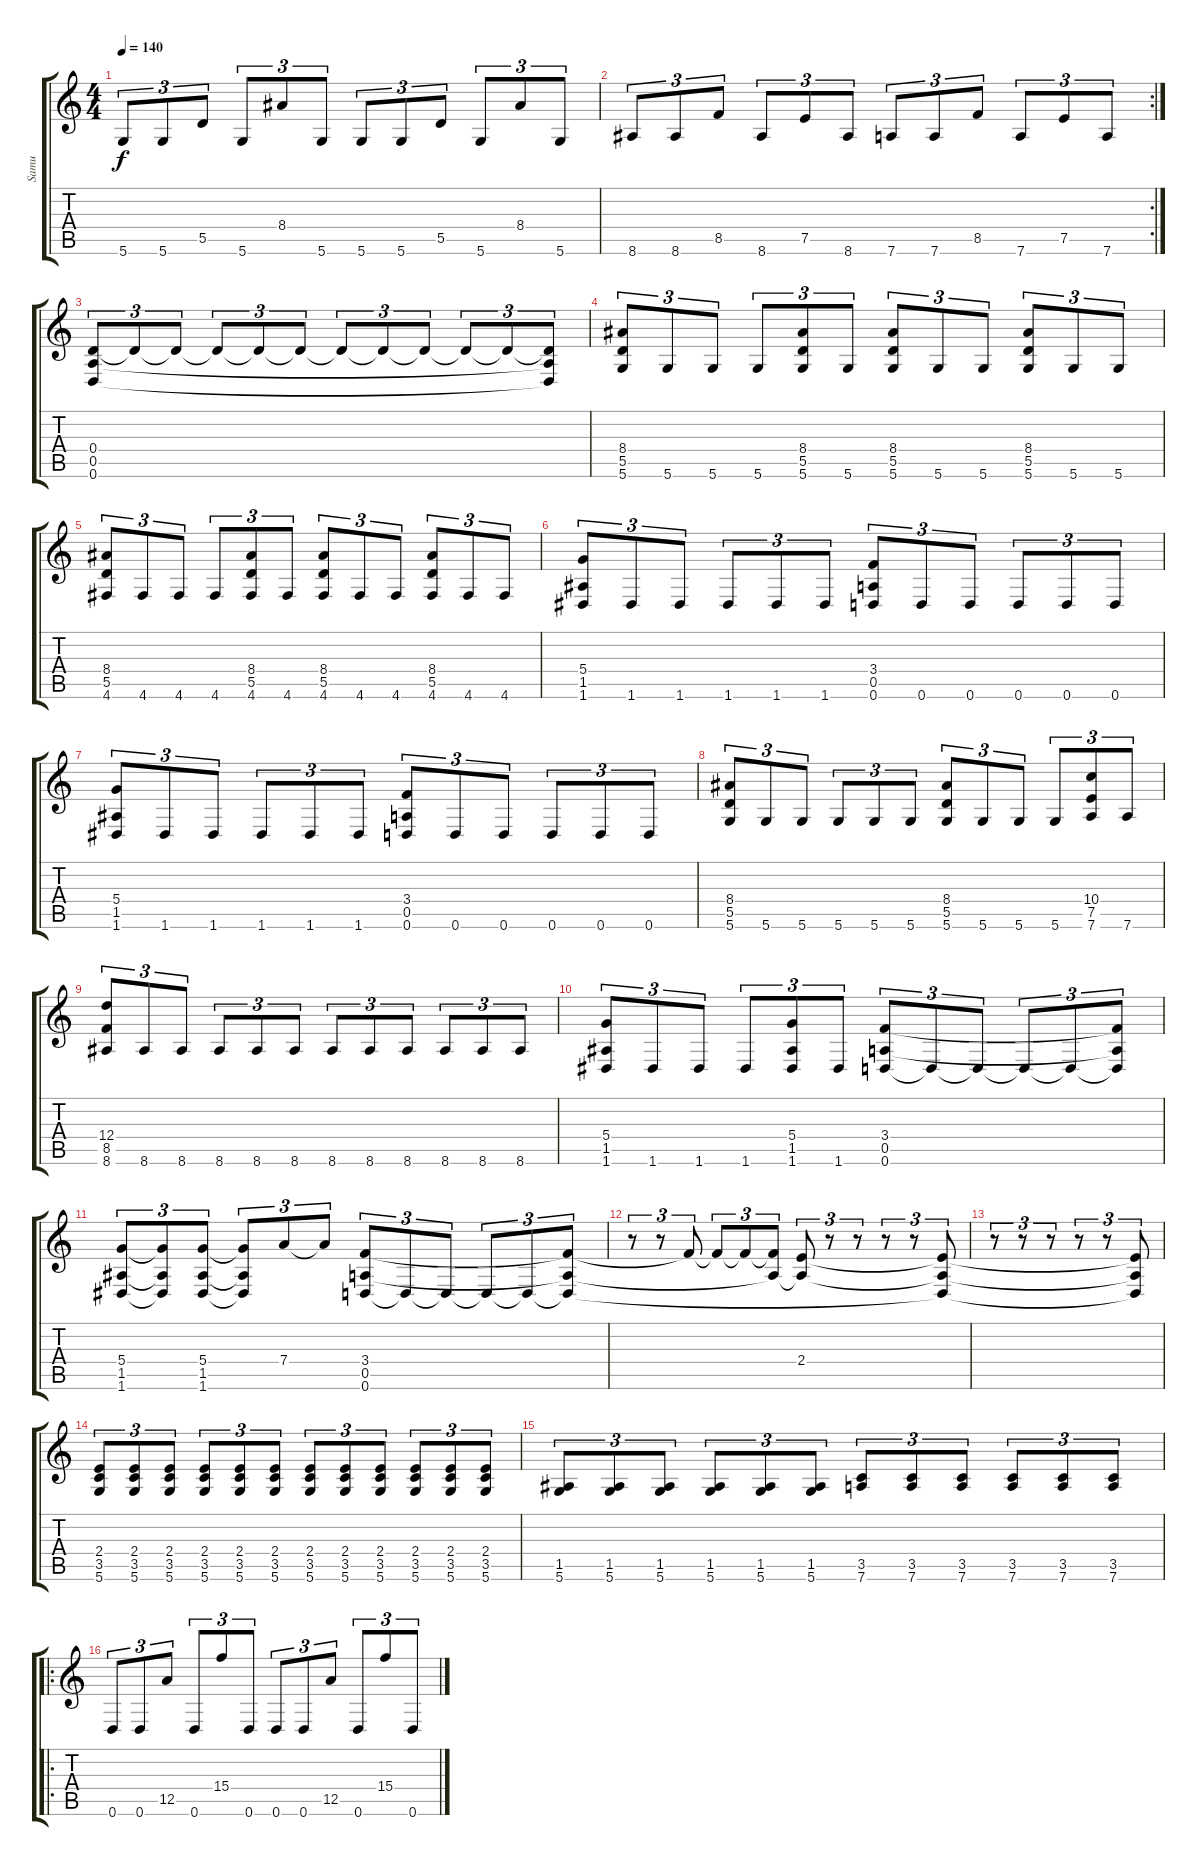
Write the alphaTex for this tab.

\track ("Samu" "Samu") {instrument distortionguitar}
\staff {score tabs}
\tuning (E4 A3 G3 D3 A2 D2) {hide}
\ts (4 4)
\tempo 140
\clef g2
\ks c
5.6.8{tu (3 2) dy f} 5.6.8{tu (3 2)} 5.5.8{tu (3 2)} 5.6.8{tu (3 2)} 8.4.8{tu (3 2)} 5.6.8{tu (3 2)} 5.6.8{tu (3 2)} 5.6.8{tu (3 2)} 5.5.8{tu (3 2)} 5.6.8{tu (3 2)} 8.4.8{tu (3 2)} 5.6.8{tu (3 2)} |
\rc 2
8.6.8{tu (3 2)} 8.6.8{tu (3 2)} 8.5.8{tu (3 2)} 8.6.8{tu (3 2)} 7.5.8{tu (3 2)} 8.6.8{tu (3 2)} 7.6.8{tu (3 2)} 7.6.8{tu (3 2)} 8.5.8{tu (3 2)} 7.6.8{tu (3 2)} 7.5.8{tu (3 2)} 7.6.8{tu (3 2)} |
(0.4 0.5 0.6).8{tu (3 2)} 0.4{t}.8{tu (3 2)} 0.4{t}.8{tu (3 2)} 0.4{t}.8{tu (3 2)} 0.4{t}.8{tu (3 2)} 0.4{t}.8{tu (3 2)} 0.4{t}.8{tu (3 2)} 0.4{t}.8{tu (3 2)} 0.4{t}.8{tu (3 2)} 0.4{t}.8{tu (3 2)} 0.4{t}.8{tu (3 2)} (0.4{t} 0.5{t} 0.6{t}).8{tu (3 2)} |
(8.4 5.5 5.6).8{tu (3 2)} 5.6.8{tu (3 2)} 5.6.8{tu (3 2)} 5.6.8{tu (3 2)} (8.4 5.5 5.6).8{tu (3 2)} 5.6.8{tu (3 2)} (8.4 5.5 5.6).8{tu (3 2)} 5.6.8{tu (3 2)} 5.6.8{tu (3 2)} (8.4 5.5 5.6).8{tu (3 2)} 5.6.8{tu (3 2)} 5.6.8{tu (3 2)} |
(8.4 5.5 4.6).8{tu (3 2)} 4.6.8{tu (3 2)} 4.6.8{tu (3 2)} 4.6.8{tu (3 2)} (8.4 5.5 4.6).8{tu (3 2)} 4.6.8{tu (3 2)} (8.4 5.5 4.6).8{tu (3 2)} 4.6.8{tu (3 2)} 4.6.8{tu (3 2)} (8.4 5.5 4.6).8{tu (3 2)} 4.6.8{tu (3 2)} 4.6.8{tu (3 2)} |
(5.4 1.5 1.6).8{tu (3 2)} 1.6.8{tu (3 2)} 1.6.8{tu (3 2)} 1.6.8{tu (3 2)} 1.6.8{tu (3 2)} 1.6.8{tu (3 2)} (3.4 0.5 0.6).8{tu (3 2)} 0.6.8{tu (3 2)} 0.6.8{tu (3 2)} 0.6.8{tu (3 2)} 0.6.8{tu (3 2)} 0.6.8{tu (3 2)} |
(5.4 1.5 1.6).8{tu (3 2)} 1.6.8{tu (3 2)} 1.6.8{tu (3 2)} 1.6.8{tu (3 2)} 1.6.8{tu (3 2)} 1.6.8{tu (3 2)} (3.4 0.5 0.6).8{tu (3 2)} 0.6.8{tu (3 2)} 0.6.8{tu (3 2)} 0.6.8{tu (3 2)} 0.6.8{tu (3 2)} 0.6.8{tu (3 2)} |
(8.4 5.5 5.6).8{tu (3 2)} 5.6.8{tu (3 2)} 5.6.8{tu (3 2)} 5.6.8{tu (3 2)} 5.6.8{tu (3 2)} 5.6.8{tu (3 2)} (8.4 5.5 5.6).8{tu (3 2)} 5.6.8{tu (3 2)} 5.6.8{tu (3 2)} 5.6.8{tu (3 2)} (10.4 7.5 7.6).8{tu (3 2)} 7.6.8{tu (3 2)} |
(12.4 8.5 8.6).8{tu (3 2)} 8.6.8{tu (3 2)} 8.6.8{tu (3 2)} 8.6.8{tu (3 2)} 8.6.8{tu (3 2)} 8.6.8{tu (3 2)} 8.6.8{tu (3 2)} 8.6.8{tu (3 2)} 8.6.8{tu (3 2)} 8.6.8{tu (3 2)} 8.6.8{tu (3 2)} 8.6.8{tu (3 2)} |
(5.4 1.5 1.6).8{tu (3 2)} 1.6.8{tu (3 2)} 1.6.8{tu (3 2)} 1.6.8{tu (3 2)} (5.4 1.5 1.6).8{tu (3 2)} 1.6.8{tu (3 2)} (3.4 0.5 0.6).8{tu (3 2)} 0.6{t}.8{tu (3 2)} 0.6{t}.8{tu (3 2)} 0.6{t}.8{tu (3 2)} 0.6{t}.8{tu (3 2)} (3.4{t} 0.5{t} 0.6{t}).8{tu (3 2)} |
(5.4 1.5 1.6).8{tu (3 2)} (5.4{t} 1.5{t} 1.6{t}).8{tu (3 2)} (5.4 1.5 1.6).8{tu (3 2)} (5.4{t} 1.5{t} 1.6{t}).8{tu (3 2)} 7.4.8{tu (3 2)} 7.4{t}.8{tu (3 2)} (3.4 0.5 0.6).8{tu (3 2)} 0.6{t}.8{tu (3 2)} 0.6{t}.8{tu (3 2)} 0.6{t}.8{tu (3 2)} 0.6{t}.8{tu (3 2)} (3.4{t} 0.5{t} 0.6{t}).8{tu (3 2)} |
r.8{tu (3 2)} r.8{tu (3 2)} 3.4{t}.8{tu (3 2)} 3.4{t}.8{tu (3 2)} 3.4{t}.8{tu (3 2)} (3.4{t} 0.5{t}).8{tu (3 2)} (2.4 0.5{t}).8{tu (3 2)} r.8{tu (3 2)} r.8{tu (3 2)} r.8{tu (3 2)} r.8{tu (3 2)} (2.4{t} 0.5{t} 0.6{t}).8{tu (3 2)} |
r.8{tu (3 2)} r.8{tu (3 2)} r.8{tu (3 2)} r.8{tu (3 2)} r.8{tu (3 2)} (2.4{t} 0.5{t} 0.6{t}).8{tu (3 2)} |
(2.4 3.5 5.6).8{tu (3 2)} (2.4 3.5 5.6).8{tu (3 2)} (2.4 3.5 5.6).8{tu (3 2)} (2.4 3.5 5.6).8{tu (3 2)} (2.4 3.5 5.6).8{tu (3 2)} (2.4 3.5 5.6).8{tu (3 2)} (2.4 3.5 5.6).8{tu (3 2)} (2.4 3.5 5.6).8{tu (3 2)} (2.4 3.5 5.6).8{tu (3 2)} (2.4 3.5 5.6).8{tu (3 2)} (2.4 3.5 5.6).8{tu (3 2)} (2.4 3.5 5.6).8{tu (3 2)} |
(1.5 5.6).8{tu (3 2)} (1.5 5.6).8{tu (3 2)} (1.5 5.6).8{tu (3 2)} (1.5 5.6).8{tu (3 2)} (1.5 5.6).8{tu (3 2)} (1.5 5.6).8{tu (3 2)} (3.5 7.6).8{tu (3 2)} (3.5 7.6).8{tu (3 2)} (3.5 7.6).8{tu (3 2)} (3.5 7.6).8{tu (3 2)} (3.5 7.6).8{tu (3 2)} (3.5 7.6).8{tu (3 2)} |
\ro
0.6.8{tu (3 2)} 0.6.8{tu (3 2)} 12.5.8{tu (3 2)} 0.6.8{tu (3 2)} 15.4.8{tu (3 2)} 0.6.8{tu (3 2)} 0.6.8{tu (3 2)} 0.6.8{tu (3 2)} 12.5.8{tu (3 2)} 0.6.8{tu (3 2)} 15.4.8{tu (3 2)} 0.6.8{tu (3 2)}
